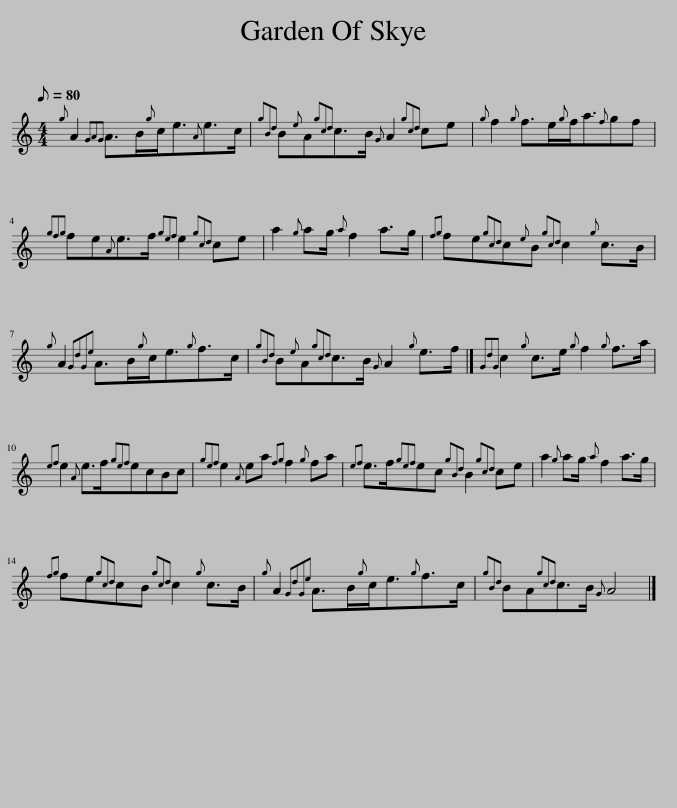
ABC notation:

X:1
L:1/8
Q:1/8=80
M:4/4
I:linebreak $
K:C
V:1 treble
V:1
{g} A2{GAG} A>B{g}c<e{A}e>c |{gBd} B{e}A{gcd}c>B{G} A2{gcd} ce |{g} f2{g} f>e{g}f<a{f}gf |${gfg} fe{A}e>f{gef} e2{gcd} ce | a2{g} ag/{a} f2 a>g | %5
{fg} fe{gcd}c{e}B{gcd} c2{g} c>B |${g} A2{GdGe} A>B{g}c<e{g}f>c |{gBd} B{e}A{gcd}c>B{G} A2{g} e>f |]{GdG} c2{g} c>e{g} f2{g} f>a |${ef} e2{A} e>f{gef}ecBc | %10
{gef} e2{A} ea{fg} f2{g} fa |{ef} e>f{gef}ec{gBd} B2{gcd} ce | a2{g} ag/{a} f2 a>g |${fg} fe{gcd}cB{gcd} c2{g} c>B |{g} A2{GdGe} A>B{g}c<e{g}f>c | %15
{gBd} BA{gcd}c>B{G} A4 |] %16
